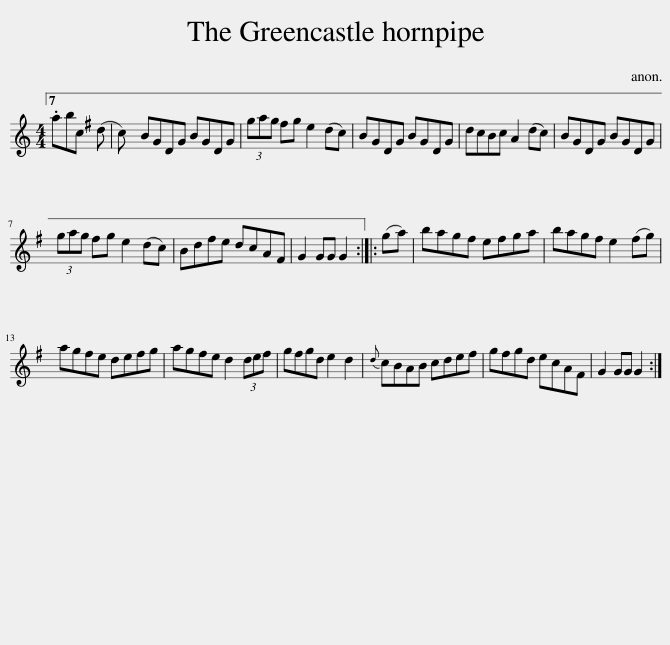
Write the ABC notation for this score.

X:1
L:1/8
M:4/4
I:linebreak $
K:C
V:1 treble
V:1
 .abc (d c) | BGDG BGDG | (3gag ^fg e2 (dc) | BGDG BGDG | dcBc A2 (dc) | %5
 BGDG BGDG |$ (3gag ^fg e2 (dc) | Bd^fe dcA^F | G2 GG G2 :: (ga) | %10
 bag^f efga | bag^f e2 (fg) |$ ag^fe defg | ag^fe d2 (3def | g^fgd e2 d2 | %15
{d} cBAB cde^f | g^fgd ecA^F | G2 GG G2 :| %18
